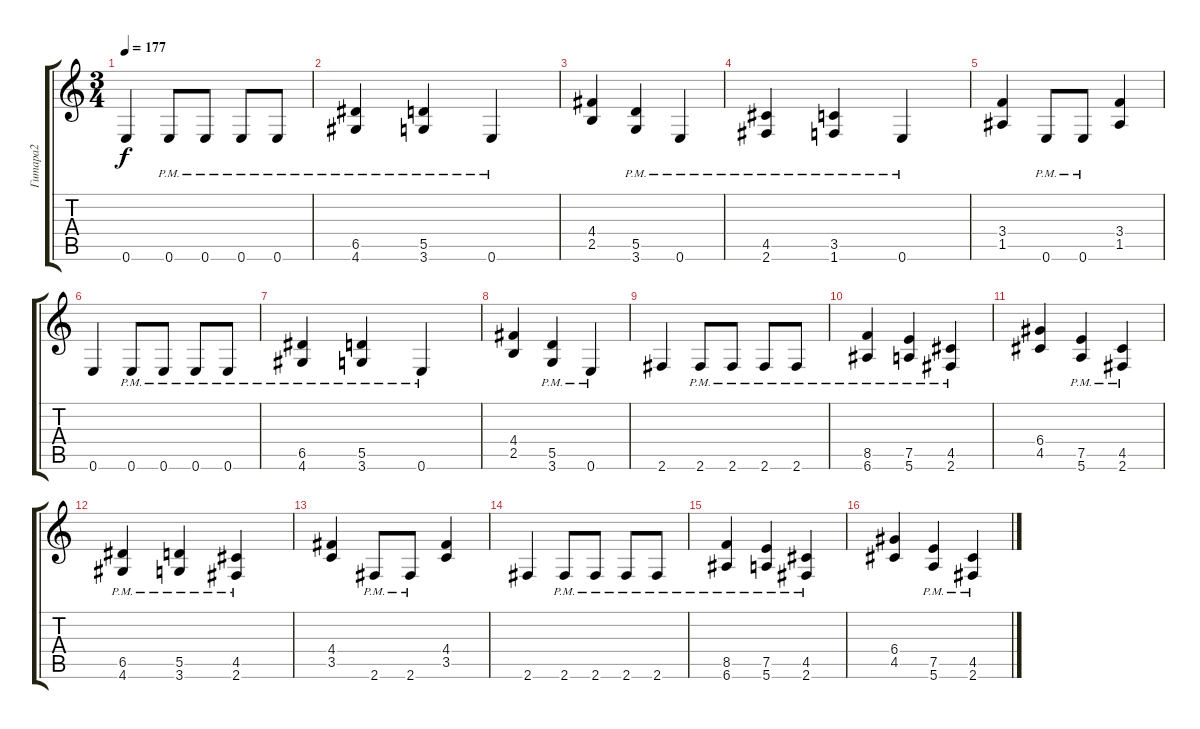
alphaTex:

\track ("Гитара2" "Гитара2") {instrument distortionguitar}
\staff {score tabs}
\tuning (E4 B3 G3 D3 A2 E2) {hide}
\ts (3 4)
\tempo 177
\clef g2
\ks c
0.6.4{dy f} 0.6{pm}.8 0.6{pm}.8 0.6{pm}.8 0.6{pm}.8 |
(6.5{pm} 4.6{pm}).4 (5.5{pm} 3.6{pm}).4 0.6{pm}.4 |
(4.4 2.5).4 (5.5{pm} 3.6{pm}).4 0.6{pm}.4 |
(4.5{pm} 2.6{pm}).4 (3.5{pm} 1.6{pm}).4 0.6{pm}.4 |
(3.4 1.5).4 0.6{pm}.8 0.6{pm}.8 (3.4 1.5).4 |
0.6.4 0.6{pm}.8 0.6{pm}.8 0.6{pm}.8 0.6{pm}.8 |
(6.5{pm} 4.6{pm}).4 (5.5{pm} 3.6{pm}).4 0.6{pm}.4 |
(4.4 2.5).4 (5.5{pm} 3.6{pm}).4 0.6{pm}.4 |
2.6.4 2.6{pm}.8 2.6{pm}.8 2.6{pm}.8 2.6{pm}.8 |
(8.5{pm} 6.6{pm}).4 (7.5{pm} 5.6{pm}).4 (4.5{pm} 2.6{pm}).4 |
(6.4 4.5).4 (7.5{pm} 5.6{pm}).4 (4.5{pm} 2.6{pm}).4 |
(6.5{pm} 4.6{pm}).4 (5.5{pm} 3.6{pm}).4 (4.5{pm} 2.6{pm}).4 |
(4.4 3.5).4 2.6{pm}.8 2.6{pm}.8 (4.4 3.5).4 |
2.6.4 2.6{pm}.8 2.6{pm}.8 2.6{pm}.8 2.6{pm}.8 |
(8.5{pm} 6.6{pm}).4 (7.5{pm} 5.6{pm}).4 (4.5{pm} 2.6{pm}).4 |
(6.4 4.5).4 (7.5{pm} 5.6{pm}).4 (4.5{pm} 2.6{pm}).4
